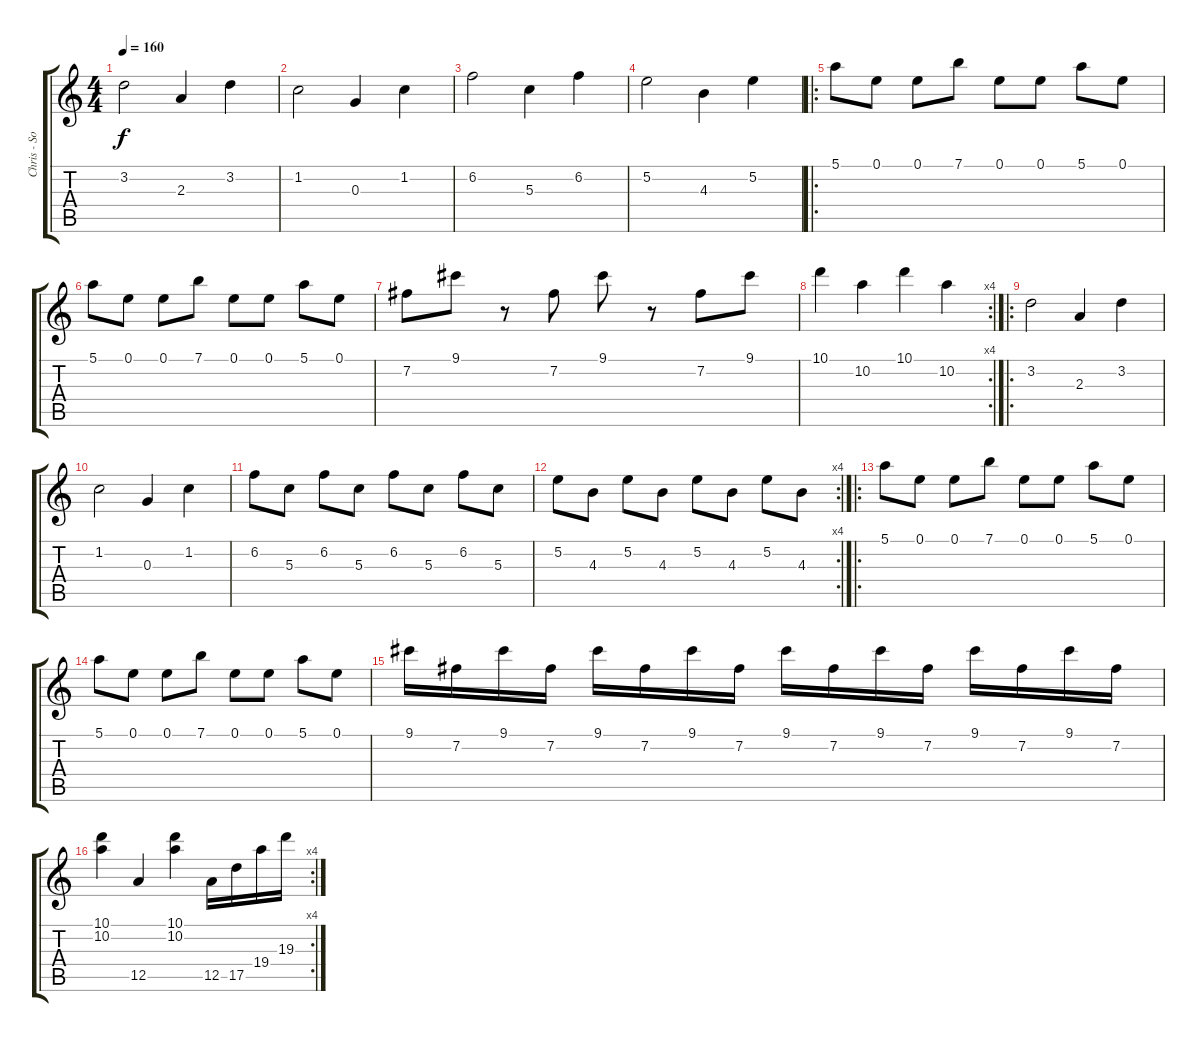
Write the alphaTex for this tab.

\track ("Chris - Solo" "Chris - So") {instrument overdrivenguitar}
\staff {score tabs}
\tuning (E4 B3 G3 D3 A2 D2) {hide}
\ts (4 4)
\tempo 160
\clef g2
\ks c
3.2.2{dy f} 2.3.4 3.2.4 |
1.2.2 0.3.4 1.2.4 |
6.2.2 5.3.4 6.2.4 |
5.2.2 4.3.4 5.2.4 |
\ro
5.1.8 0.1.8 0.1.8 7.1.8 0.1.8 0.1.8 5.1.8 0.1.8 |
5.1.8 0.1.8 0.1.8 7.1.8 0.1.8 0.1.8 5.1.8 0.1.8 |
7.2.8 9.1.8 r.8 7.2.8 9.1.8 r.8 7.2.8 9.1.8 |
\rc 4
10.1.4 10.2.4 10.1.4 10.2.4 |
\ro
3.2.2 2.3.4 3.2.4 |
1.2.2 0.3.4 1.2.4 |
6.2.8 5.3.8 6.2.8 5.3.8 6.2.8 5.3.8 6.2.8 5.3.8 |
\rc 4
5.2.8 4.3.8 5.2.8 4.3.8 5.2.8 4.3.8 5.2.8 4.3.8 |
\ro
5.1.8 0.1.8 0.1.8 7.1.8 0.1.8 0.1.8 5.1.8 0.1.8 |
5.1.8 0.1.8 0.1.8 7.1.8 0.1.8 0.1.8 5.1.8 0.1.8 |
9.1.16 7.2.16 9.1.16 7.2.16 9.1.16 7.2.16 9.1.16 7.2.16 9.1.16 7.2.16 9.1.16 7.2.16 9.1.16 7.2.16 9.1.16 7.2.16 |
\rc 4
(10.1 10.2).4 12.5.4 (10.1 10.2).4 12.5.16 17.5.16 19.4.16 19.3.16
